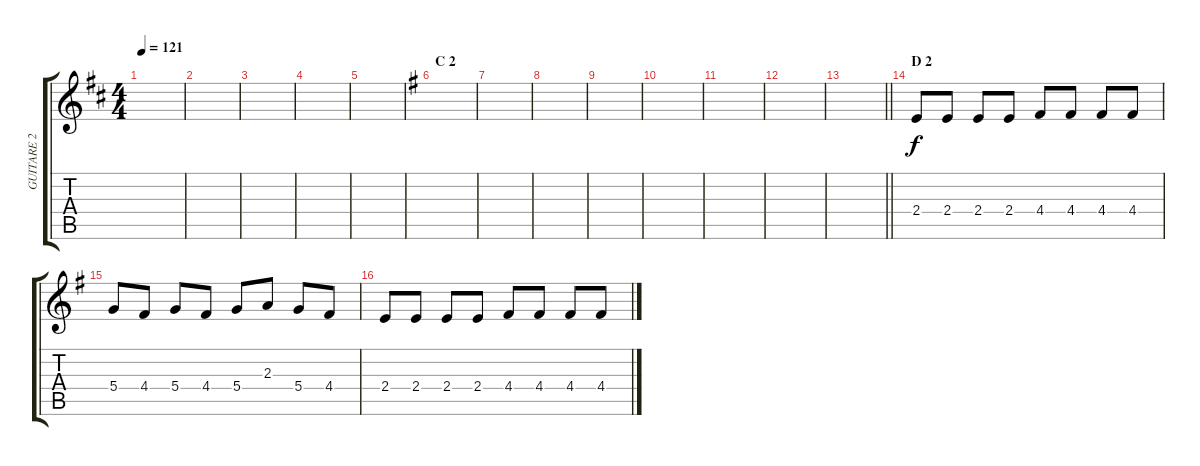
\track ("GUITARE 2" "GUITARE 2") {instrument distortionguitar}
\staff {score tabs}
\tuning (E4 B3 G3 D3 A2 E2) {hide}
\ts (4 4)
\tempo 121
\clef g2
\ks d
|
|
|
|
|
\section ("" "C 2")
\ks g
|
|
|
|
|
|
|
\barLineRight lightlight
|
\section ("" "D 2")
2.4.8 2.4.8 2.4.8 2.4.8 4.4.8 4.4.8 4.4.8 4.4.8 |
5.4.8 4.4.8 5.4.8 4.4.8 5.4.8 2.3.8 5.4.8 4.4.8 |
2.4.8 2.4.8 2.4.8 2.4.8 4.4.8 4.4.8 4.4.8 4.4.8
